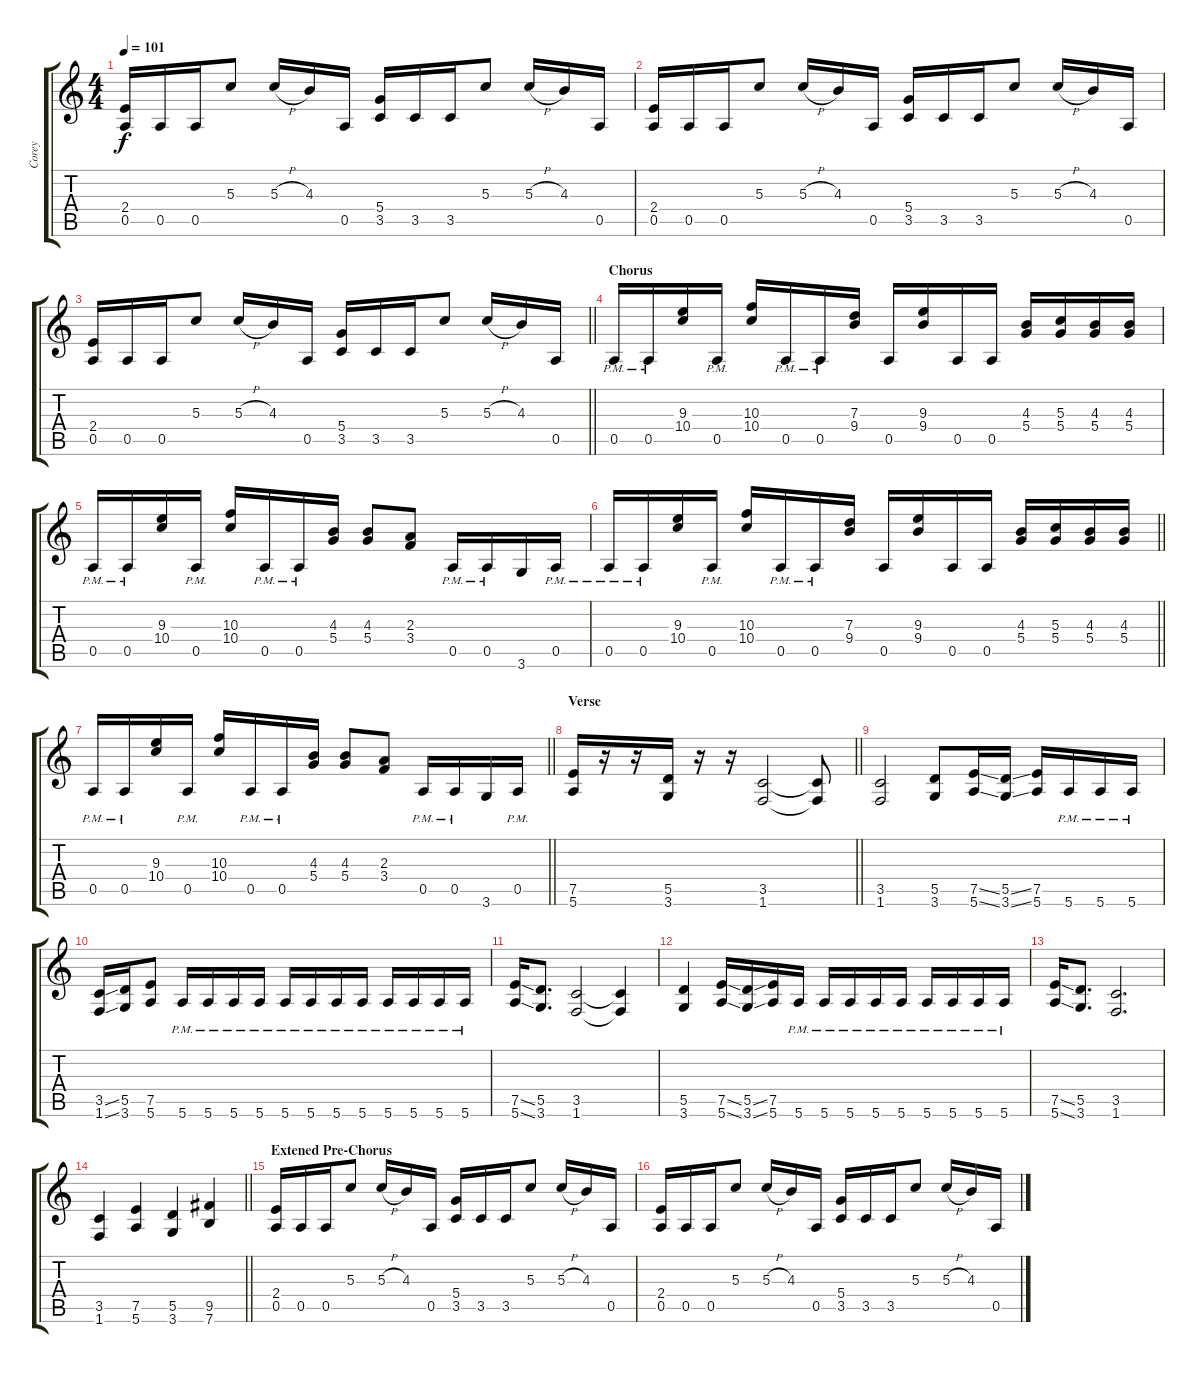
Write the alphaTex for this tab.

\track ("Corey" "Corey") {instrument distortionguitar}
\staff {score tabs}
\tuning (E4 B3 G3 D3 A2 E2) {hide}
\ts (4 4)
\tempo 101
\clef g2
\ks c
(2.4 0.5).16{dy f} 0.5.16 0.5.16 5.3.8 5.3{h}.16 4.3.16 0.5.16 (5.4 3.5).16 3.5.16 3.5.16 5.3.8 5.3{h}.16 4.3.16 0.5.16 |
(2.4 0.5).16 0.5.16 0.5.16 5.3.8 5.3{h}.16 4.3.16 0.5.16 (5.4 3.5).16 3.5.16 3.5.16 5.3.8 5.3{h}.16 4.3.16 0.5.16 |
\barLineRight lightlight
(2.4 0.5).16 0.5.16 0.5.16 5.3.8 5.3{h}.16 4.3.16 0.5.16 (5.4 3.5).16 3.5.16 3.5.16 5.3.8 5.3{h}.16 4.3.16 0.5.16 |
\section ("" "Chorus")
0.5{pm}.16 0.5{pm}.16 (9.3 10.4).16 0.5{pm}.16 (10.3 10.4).16 0.5{pm}.16 0.5{pm}.16 (7.3 9.4).16 0.5.16 (9.3 9.4).16 0.5.16 0.5.16 (4.3 5.4).16 (5.3 5.4).16 (4.3 5.4).16 (4.3 5.4).16 |
0.5{pm}.16 0.5{pm}.16 (9.3 10.4).16 0.5{pm}.16 (10.3 10.4).16 0.5{pm}.16 0.5{pm}.16 (4.3 5.4).16 (4.3 5.4).8 (2.3 3.4).8 0.5{pm}.16 0.5{pm}.16 3.6.16 0.5{pm}.16 |
\barLineRight lightlight
0.5{pm}.16 0.5{pm}.16 (9.3 10.4).16 0.5{pm}.16 (10.3 10.4).16 0.5{pm}.16 0.5{pm}.16 (7.3 9.4).16 0.5.16 (9.3 9.4).16 0.5.16 0.5.16 (4.3 5.4).16 (5.3 5.4).16 (4.3 5.4).16 (4.3 5.4).16 |
\barLineRight lightlight
0.5{pm}.16 0.5{pm}.16 (9.3 10.4).16 0.5{pm}.16 (10.3 10.4).16 0.5{pm}.16 0.5{pm}.16 (4.3 5.4).16 (4.3 5.4).8 (2.3 3.4).8 0.5{pm}.16 0.5{pm}.16 3.6.16 0.5{pm}.16 |
\section ("" "Verse")
\barLineRight lightlight
(7.5 5.6).16 r.16 r.16 (5.5 3.6).16 r.16 r.16 (3.5 1.6).2 (3.5{t} 1.6{t}).8 |
(3.5 1.6).2 (5.5 3.6).8 (7.5{ss} 5.6{ss}).16 (5.5{ss} 3.6{ss}).16 (7.5 5.6).16 5.6{pm}.16 5.6{pm}.16 5.6{pm}.16 |
(3.5{ss} 1.6{ss}).16 (5.5 3.6).16 (7.5 5.6).8 5.6{pm}.16 5.6{pm}.16 5.6{pm}.16 5.6{pm}.16 5.6{pm}.16 5.6{pm}.16 5.6{pm}.16 5.6{pm}.16 5.6{pm}.16 5.6{pm}.16 5.6{pm}.16 5.6{pm}.16 |
(7.5{ss} 5.6{ss}).16 (5.5 3.6).8{d} (3.5 1.6).2 (3.5{t} 1.6{t}).4 |
(5.5 3.6).4 (7.5{ss} 5.6{ss}).16 (5.5{ss} 3.6{ss}).16 (7.5 5.6).16 5.6{pm}.16 5.6{pm}.16 5.6{pm}.16 5.6{pm}.16 5.6{pm}.16 5.6{pm}.16 5.6{pm}.16 5.6{pm}.16 5.6{pm}.16 |
(7.5{ss} 5.6{ss}).16 (5.5 3.6).8{d} (3.5 1.6).2{d} |
\barLineRight lightlight
(3.5 1.6).4 (7.5 5.6).4 (5.5 3.6).4 (9.5 7.6).4 |
\section ("" "Extened Pre-Chorus")
(2.4 0.5).16 0.5.16 0.5.16 5.3.8 5.3{h}.16 4.3.16 0.5.16 (5.4 3.5).16 3.5.16 3.5.16 5.3.8 5.3{h}.16 4.3.16 0.5.16 |
(2.4 0.5).16 0.5.16 0.5.16 5.3.8 5.3{h}.16 4.3.16 0.5.16 (5.4 3.5).16 3.5.16 3.5.16 5.3.8 5.3{h}.16 4.3.16 0.5.16
